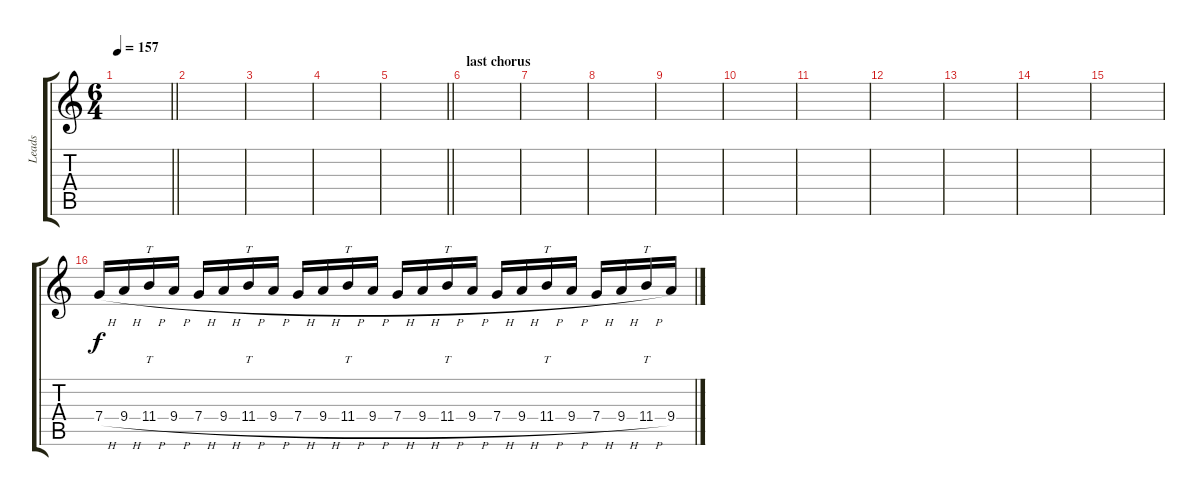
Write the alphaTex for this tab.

\track ("Leads" "Leads") {instrument distortionguitar}
\staff {score tabs}
\tuning (E4 C4 G3 C3 G2 C2) {hide}
\ts (6 4)
\tempo 157
\clef g2
\barLineRight lightlight
\ks c
|
|
|
|
\barLineRight lightlight
|
\section ("" "last chorus")
|
|
|
|
|
|
|
|
|
|
7.4{h}.16{volume 0} 9.4{h}.16{volume 14} 11.4{h}.16{tt} 9.4{h}.16 7.4{h}.16 9.4{h}.16 11.4{h}.16{tt} 9.4{h}.16 7.4{h}.16 9.4{h}.16 11.4{h}.16{tt} 9.4{h}.16 7.4{h}.16 9.4{h}.16 11.4{h}.16{tt} 9.4{h}.16 7.4{h}.16 9.4{h}.16 11.4{h}.16{tt} 9.4{h}.16 7.4{h}.16 9.4{h}.16 11.4{h}.16{tt} 9.4{h}.16
